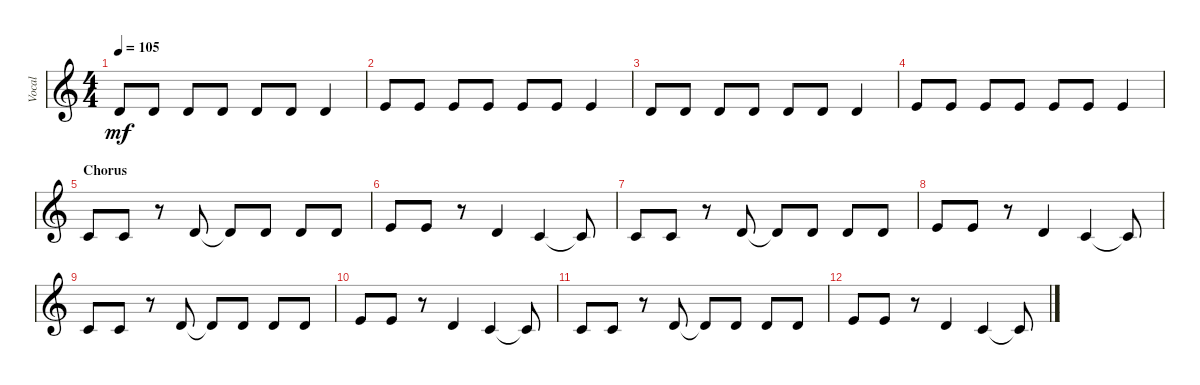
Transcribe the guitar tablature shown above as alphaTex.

\track ("Vocal" "Vocal") {instrument flute}
\staff {score}
\tuning (E4 B3 G3 D3 A2 E2 B1) {hide}
\ts (4 4)
\tempo 105
\clef g2
\ks c
3.2.8{dy mf} 3.2.8 3.2.8 3.2.8 3.2.8 3.2.8 3.2.4 |
0.1.8 0.1.8 0.1.8 0.1.8 0.1.8 0.1.8 0.1.4 |
3.2.8 3.2.8 3.2.8 3.2.8 3.2.8 3.2.8 3.2.4 |
0.1.8 0.1.8 0.1.8 0.1.8 0.1.8 0.1.8 0.1.4 |
\section ("" "Chorus")
1.2.8 1.2.8 r.8 3.2.8 3.2{t}.8 3.2.8 3.2.8 3.2.8 |
0.1.8 0.1.8 r.8 3.2.4 1.2.4 1.2{t}.8 |
1.2.8 1.2.8 r.8 3.2.8 3.2{t}.8 3.2.8 3.2.8 3.2.8 |
0.1.8 0.1.8 r.8 3.2.4 1.2.4 1.2{t}.8 |
1.2.8 1.2.8 r.8 3.2.8 3.2{t}.8 3.2.8 3.2.8 3.2.8 |
0.1.8 0.1.8 r.8 3.2.4 1.2.4 1.2{t}.8 |
1.2.8 1.2.8 r.8 3.2.8 3.2{t}.8 3.2.8 3.2.8 3.2.8 |
0.1.8 0.1.8 r.8 3.2.4 1.2.4 1.2{t}.8
